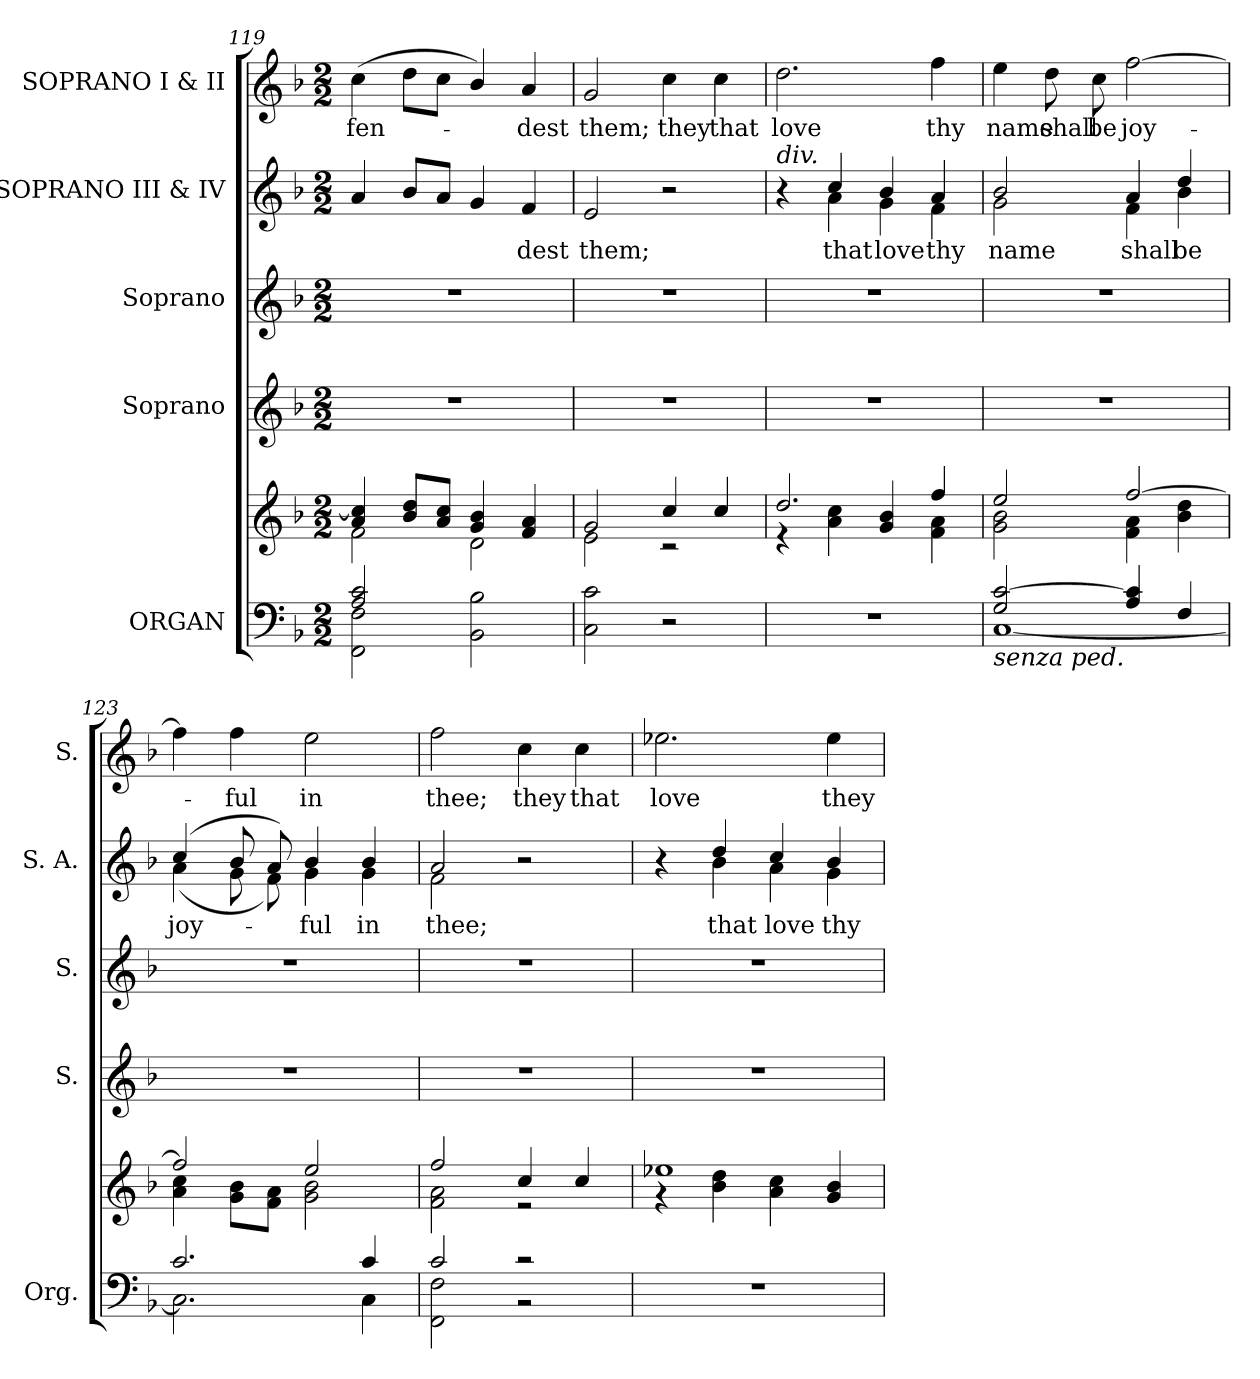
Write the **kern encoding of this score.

**kern	**kern	**kern	**kern	**kern	**text	**kern	**text
*part5	*part5	*part4	*part3	*part2	*part2	*part1	*part1
*staff6	*staff5	*staff4	*staff3	*staff2	*staff2	*staff1	*staff1
*I"ORGAN	*	*I"Soprano	*I"Soprano	*I"SOPRANO III & IV	*	*I"SOPRANO I & II	*
*I'Org.	*	*I'S.	*I'S.	*I'S. A.	*	*I'S.	*
*clefF4	*clefG2	*clefG2	*clefG2	*clefG2	*	*clefG2	*
*k[b-]	*k[b-]	*k[b-]	*k[b-]	*k[b-]	*	*k[b-]	*
*F:	*F:	*F:	*F:	*F:	*	*F:	*
*M2/2	*M2/2	*M2/2	*M2/2	*M2/2	*	*M2/2	*
=119	=119	=119	=119	=119	=119	=119	=119
*^	*^	*	*	*	*	*	*
!	!	!	!	!	!	!	!	!	!LO:LY:b:color=#000000
2Ai/ 2ci	2FFi\ 2Fi	4ai/ 4cci]	2fi\	1r	1r	4ai/	.	(4cci\	-fen-
.	.	8b-i/ 8ddiL	.	.	.	8b-i/L	.	8ddi\L	.
.	.	8ai/ 8cciJ	.	.	.	8ai/J	.	8cci\J	.
2ryy	2BB-i\ 2B-i	4gi/ 4b-i	2di\	.	.	4gi/	.	4b-i/)	.
!	!	!	!	!	!	!	!LO:LY:b:color=#000000	!	!
!	!	!	!	!	!	!	!	!	!LO:LY:b:color=#000000
.	.	4fi/ 4ai	.	.	.	4fi/	-dest	4ai/	-dest
*v	*v	*	*	*	*	*	*	*	*
=120	=120	=120	=120	=120	=120	=120	=120	=120
!	!	!	!	!	!	!LO:LY:b:color=#000000	!	!
!	!	!	!	!	!	!	!	!LO:LY:b:color=#000000
2Ci\ 2ci	2gi/	2ei\	1r	1r	2ei/	them;	2gi/	them;
!	!	!	!	!	!	!	!	!LO:LY:b:color=#000000
2r	4cci/	2r	.	.	2r	.	4cci\	they
!	!	!	!	!	!	!	!	!LO:LY:b:color=#000000
.	4cci/	.	.	.	.	.	4cci\	that
=121	=121	=121	=121	=121	=121	=121	=121	=121
*	*	*	*	*	*^	*	*	*
!	!	!	!	!	!LO:TX:a:i:t=div.	!	!	!	!
!	!	!	!	!	!	!	!	!	!LO:LY:b:color=#000000
1r	2.ddi/	4r	1r	1r	4r	4ryy	.	2.ddi\	love
!	!	!	!	!	!	!	!LO:LY:b:color=#000000	!	!
.	.	4ai\ 4cci	.	.	4cci/	4ai\	that	.	.
!	!	!	!	!	!	!	!LO:LY:b:color=#000000	!	!
.	.	4gi/ 4b-i	.	.	4b-i/	4gi\	love	.	.
!	!	!	!	!	!	!	!LO:LY:b:color=#000000	!	!
!	!	!	!	!	!	!	!	!	!LO:LY:b:color=#000000
.	4ffi/	4fi\ 4ai	.	.	4ai/	4fi\	thy	4ffi\	thy
!!LO:LB:g=z
=122	=122	=122	=122	=122	=122	=122	=122	=122	=122
*^	*	*	*	*	*	*	*	*	*
!	!	!	!	!	!	!	!	!LO:LY:b:color=#000000	!	!
!LO:TX:b:i:t=senza ped.	!	!	!	!	!	!	!	!	!	!
!	!	!	!	!	!	!	!	!	!	!LO:LY:b:color=#000000
2Gi/ [2ci	[1Ci	2eei/	2gi\ 2b-i	1r	1r	2b-i/	2gi\	name	4eei\	name
!	!	!	!	!	!	!	!	!	!	!LO:LY:b:color=#000000
.	.	.	.	.	.	.	.	.	8ddi\	shall
!	!	!	!	!	!	!	!	!	!	!LO:LY:b:color=#000000
.	.	.	.	.	.	.	.	.	8cci\	be
!	!	!	!	!	!	!	!	!LO:LY:b:color=#000000	!	!
!	!	!	!	!	!	!	!	!	!	!LO:LY:b:color=#000000
4Ai/ 4ci]	.	[2ffi/	4fi\ 4ai	.	.	4ai/	4fi\	shall	[2ffi\	joy-
!	!	!	!	!	!	!	!	!LO:LY:b:color=#000000	!	!
4Fi/	.	.	4b-i\ 4ddi	.	.	4ddi/	4b-i\	be	.	.
=123	=123	=123	=123	=123	=123	=123	=123	=123	=123	=123
!	!	!	!	!	!	!	!	!LO:LY:b:color=#000000	!	!
2.ci/	2.Ci\]	2ffi/]	4ai\ 4cci	1r	1r	(4cci/	(4ai\	joy-	4ffi\]	.
!	!	!	!	!	!	!	!	!	!	!LO:LY:b:color=#000000
.	.	.	8gi\ 8b-iL	.	.	8b-i/	8gi\	.	4ffi\	-ful
.	.	.	8fi\ 8aiJ	.	.	8ai/)	8fi\)	.	.	.
!	!	!	!	!	!	!	!	!LO:LY:b:color=#000000	!	!
!	!	!	!	!	!	!	!	!	!	!LO:LY:b:color=#000000
.	.	2eei/	2gi\ 2b-i	.	.	4b-i/	4gi\	-ful	2eei\	in
!	!	!	!	!	!	!	!	!LO:LY:b:color=#000000	!	!
4ci/	4Ci\	.	.	.	.	4b-i/	4gi\	in	.	.
=124	=124	=124	=124	=124	=124	=124	=124	=124	=124	=124
!	!	!	!	!	!	!	!	!LO:LY:b:color=#000000	!	!
!	!	!	!	!	!	!	!	!	!	!LO:LY:b:color=#000000
2ci/	2FFi\ 2Fi	2ffi/	2fi\ 2ai	1r	1r	2ai/	2fi\	thee;	2ffi\	thee;
!	!	!	!	!	!	!	!	!	!	!LO:LY:b:color=#000000
2r	2r	4cci/	2r	.	.	2r	2ryy	.	4cci\	they
!	!	!	!	!	!	!	!	!	!	!LO:LY:b:color=#000000
.	.	4cci/	.	.	.	.	.	.	4cci\	that
*v	*v	*	*	*	*	*	*	*	*	*
=125	=125	=125	=125	=125	=125	=125	=125	=125	=125
!	!	!	!	!	!	!	!	!	!LO:LY:b:color=#000000
1r	1ee-Xi	4r	1r	1r	4r	4ryy	.	2.ee-Xi\	love
!	!	!	!	!	!	!	!LO:LY:b:color=#000000	!	!
.	.	4b-i\ 4ddi	.	.	4ddi/	4b-i\	that	.	.
!	!	!	!	!	!	!	!LO:LY:b:color=#000000	!	!
.	.	4ai\ 4cci	.	.	4cci/	4ai\	love	.	.
!	!	!	!	!	!	!	!LO:LY:b:color=#000000	!	!
!	!	!	!	!	!	!	!	!	!LO:LY:b:color=#000000
.	.	4gi/ 4b-i	.	.	4b-i/	4gi\	thy	4ee-i\	they
*	*v	*v	*	*	*v	*v	*	*	*
=	=	=	=	=	=	=	=
*-	*-	*-	*-	*-	*-	*-	*-
